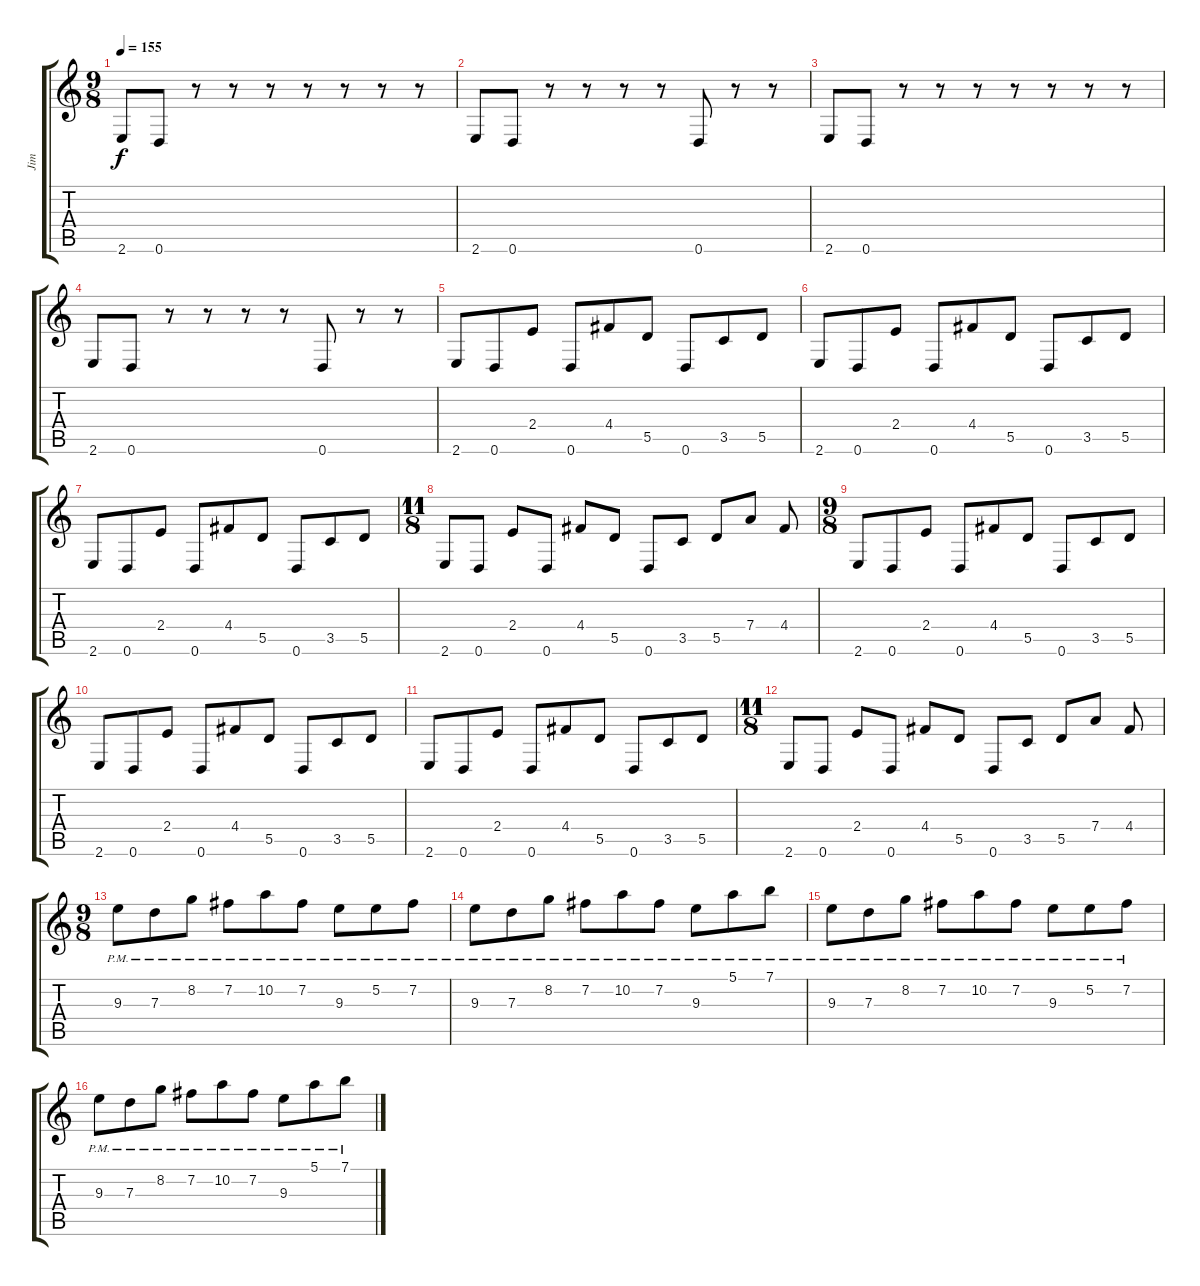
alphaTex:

\track ("Jim" "Jim") {instrument electricguitarjazz}
\staff {score tabs}
\tuning (E4 B3 G3 D3 A2 D2) {hide}
\ts (9 8)
\tempo 155
\clef g2
\ks c
2.6.8{dy f} 0.6.8 r.8 r.8 r.8 r.8 r.8 r.8 r.8 |
2.6.8 0.6.8 r.8 r.8 r.8 r.8 0.6.8 r.8 r.8 |
2.6.8 0.6.8 r.8 r.8 r.8 r.8 r.8 r.8 r.8 |
2.6.8 0.6.8 r.8 r.8 r.8 r.8 0.6.8 r.8 r.8 |
2.6.8 0.6.8 2.4.8 0.6.8 4.4.8 5.5.8 0.6.8 3.5.8 5.5.8 |
2.6.8 0.6.8 2.4.8 0.6.8 4.4.8 5.5.8 0.6.8 3.5.8 5.5.8 |
2.6.8 0.6.8 2.4.8 0.6.8 4.4.8 5.5.8 0.6.8 3.5.8 5.5.8 |
\ts (11 8)
2.6.8 0.6.8 2.4.8 0.6.8 4.4.8 5.5.8 0.6.8 3.5.8 5.5.8 7.4.8 4.4.8 |
\ts (9 8)
2.6.8 0.6.8 2.4.8 0.6.8 4.4.8 5.5.8 0.6.8 3.5.8 5.5.8 |
2.6.8 0.6.8 2.4.8 0.6.8 4.4.8 5.5.8 0.6.8 3.5.8 5.5.8 |
2.6.8 0.6.8 2.4.8 0.6.8 4.4.8 5.5.8 0.6.8 3.5.8 5.5.8 |
\ts (11 8)
2.6.8 0.6.8 2.4.8 0.6.8 4.4.8 5.5.8 0.6.8 3.5.8 5.5.8 7.4.8 4.4.8 |
\ts (9 8)
9.3{pm}.8 7.3{pm}.8 8.2{pm}.8 7.2{pm}.8 10.2{pm}.8 7.2{pm}.8 9.3{pm}.8 5.2{pm}.8 7.2{pm}.8 |
9.3{pm}.8 7.3{pm}.8 8.2{pm}.8 7.2{pm}.8 10.2{pm}.8 7.2{pm}.8 9.3{pm}.8 5.1{pm}.8 7.1{pm}.8 |
9.3{pm}.8 7.3{pm}.8 8.2{pm}.8 7.2{pm}.8 10.2{pm}.8 7.2{pm}.8 9.3{pm}.8 5.2{pm}.8 7.2{pm}.8 |
9.3{pm}.8 7.3{pm}.8 8.2{pm}.8 7.2{pm}.8 10.2{pm}.8 7.2{pm}.8 9.3{pm}.8 5.1{pm}.8 7.1{pm}.8
